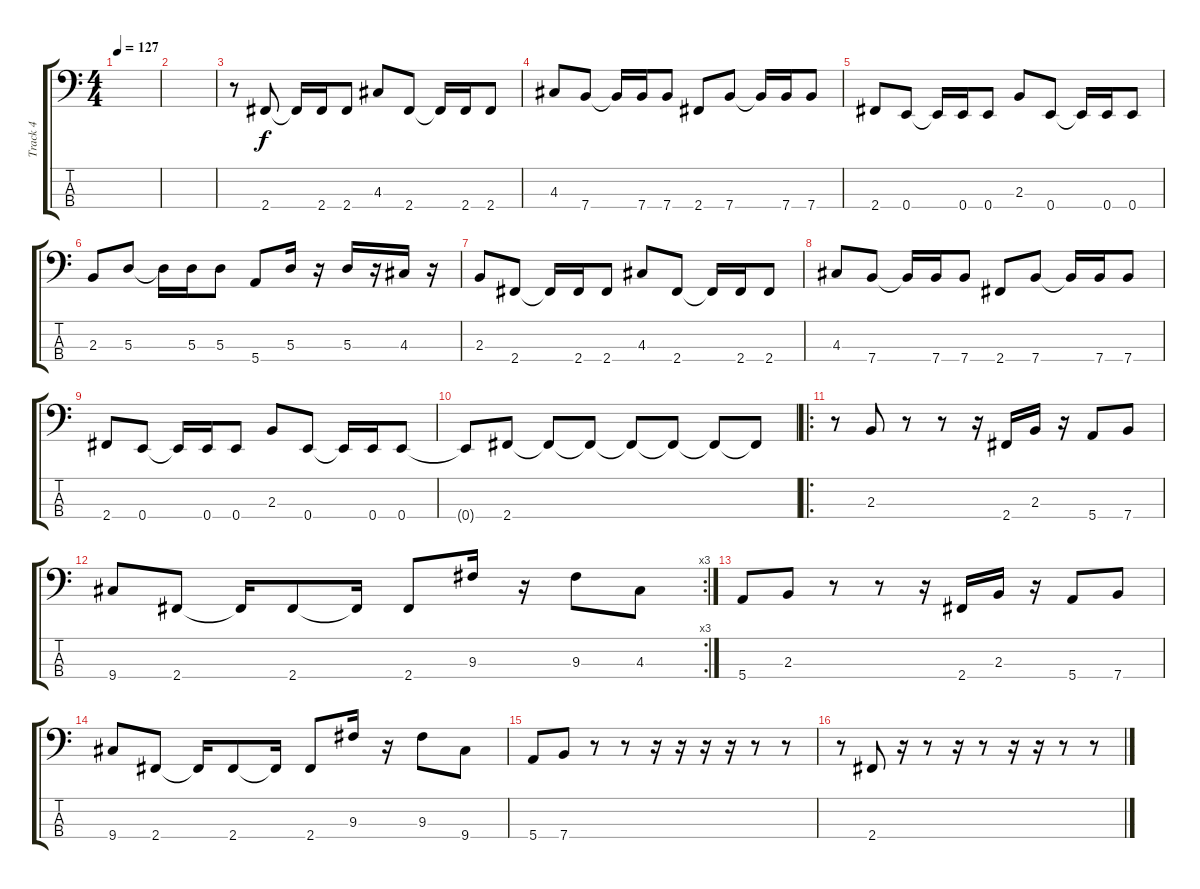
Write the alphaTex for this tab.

\track ("Track 4" "Track 4") {instrument electricbassfinger}
\staff {score tabs}
\tuning (G2 D2 A1 E1) {hide}
\ts (4 4)
\tempo 127
\clef f4
\ks c
|
|
r.8 2.4.8 2.4{t}.16 2.4.16 2.4.8 4.3.8 2.4.8 2.4{t}.16 2.4.16 2.4.8 |
4.3.8 7.4.8 7.4{t}.16 7.4.16 7.4.8 2.4.8 7.4.8 7.4{t}.16 7.4.16 7.4.8 |
2.4.8 0.4.8 0.4{t}.16 0.4.16 0.4.8 2.3.8 0.4.8 0.4{t}.16 0.4.16 0.4.8 |
2.3.8 5.3.8 5.3{t}.16 5.3.16 5.3.8 5.4.8 5.3.16 r.16 5.3.16 r.16 4.3.16 r.16 |
2.3.8 2.4.8 2.4{t}.16 2.4.16 2.4.8 4.3.8 2.4.8 2.4{t}.16 2.4.16 2.4.8 |
4.3.8 7.4.8 7.4{t}.16 7.4.16 7.4.8 2.4.8 7.4.8 7.4{t}.16 7.4.16 7.4.8 |
2.4.8 0.4.8 0.4{t}.16 0.4.16 0.4.8 2.3.8 0.4.8 0.4{t}.16 0.4.16 0.4.8 |
0.4{t}.8 2.4.8 2.4{t}.8 2.4{t}.8 2.4{t}.8 2.4{t}.8 2.4{t}.8 2.4{t}.8 |
\ro
r.8 2.3.8 r.8 r.8 r.16 2.4.16 2.3.16 r.16 5.4.8 7.4.8 |
\rc 3
9.4.8 2.4.8 2.4{t}.16 2.4.8 2.4{t}.16 2.4.8 9.3.16 r.16 9.3.8 4.3.8 |
5.4.8 2.3.8 r.8 r.8 r.16 2.4.16 2.3.16 r.16 5.4.8 7.4.8 |
9.4.8 2.4.8 2.4{t}.16 2.4.8 2.4{t}.16 2.4.8 9.3.16 r.16 9.3.8 9.4.8 |
5.4.8 7.4.8 r.8 r.8 r.16 r.16 r.16 r.16 r.8 r.8 |
r.8 2.4.8 r.16 r.8 r.16 r.8 r.16 r.16 r.8 r.8
